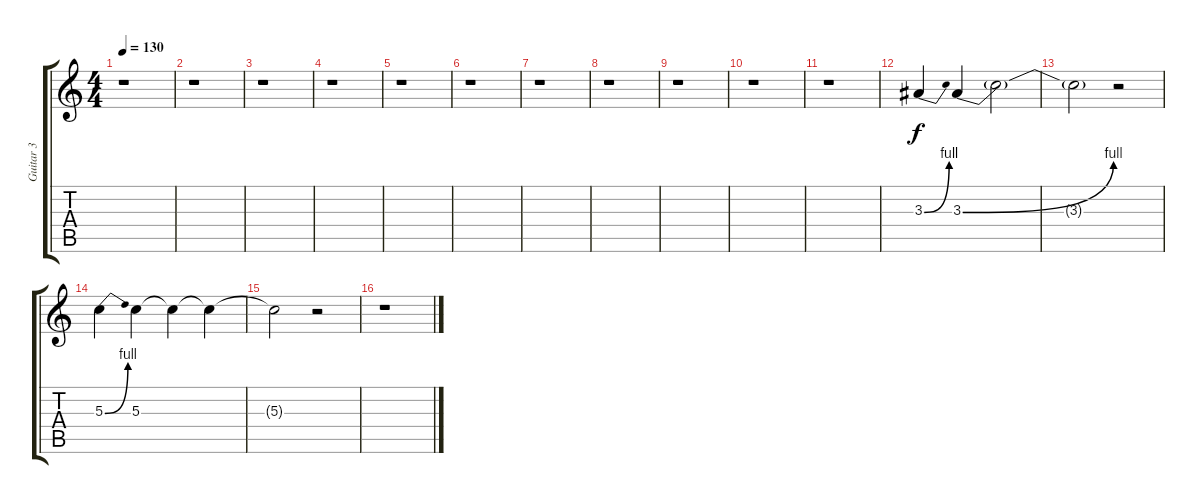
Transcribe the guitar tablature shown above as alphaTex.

\track ("Guitar 3" "Guitar 3") {instrument distortionguitar}
\staff {score tabs}
\tuning (E4 B3 G3 D3 A2 D2) {hide}
\ts (4 4)
\tempo 130
\clef g2
\ks c
r.1{dy f} |
r.1 |
r.1 |
r.1 |
r.1 |
r.1 |
r.1 |
r.1 |
r.1 |
r.1 |
r.1 |
3.3{be (bend 0 0 60 4)}.4 3.3{be (bend 0 0 60 4)}.4 3.3{t}.2 |
3.3{t}.2 r.2 |
5.3{be (bend 0 0 60 4)}.4 5.3.4 5.3{t}.4 5.3{t}.4 |
5.3{t}.2 r.2 |
r.1
